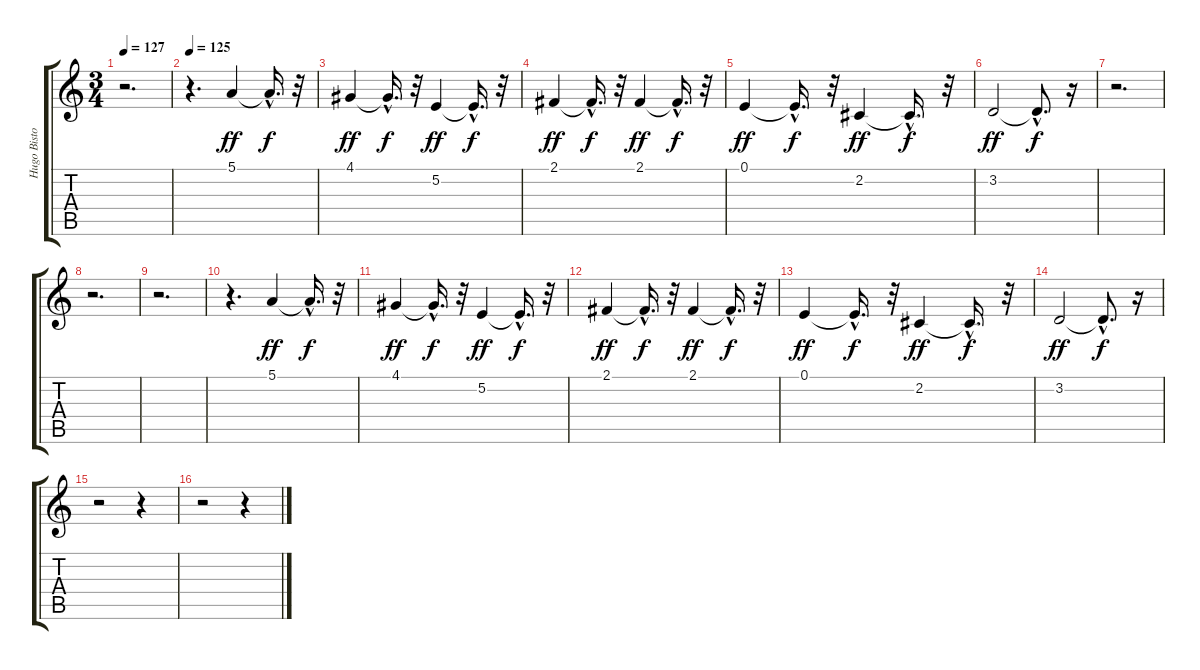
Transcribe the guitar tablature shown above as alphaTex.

\track ("Hugo Bistolfi Coros" "Hugo Bisto") {instrument lead5charang}
\staff {score tabs}
\tuning (E4 B3 G3 D3 A2 E2) {hide}
\ts (3 4)
\tempo 127
\clef g2
\ks c
r.2{d dy f} |
\tempo 125
r.4{d} 5.1.4{dy ff} 5.1{hac t}.16{d dy f} r.32 |
4.1.4{dy ff} 4.1{hac t}.16{d dy f} r.32 5.2.4{dy ff} 5.2{hac t}.16{d dy f} r.32 |
2.1.4{dy ff} 2.1{hac t}.16{d dy f} r.32 2.1.4{dy ff} 2.1{hac t}.16{d dy f} r.32 |
0.1.4{dy ff} 0.1{hac t}.16{d dy f} r.32 2.2.4{dy ff} 2.2{hac t}.16{d dy f} r.32 |
3.2.2{dy ff} 3.2{hac t}.8{d dy f} r.16 |
r.2{d} |
r.2{d} |
r.2{d} |
r.4{d} 5.1.4{dy ff} 5.1{hac t}.16{d dy f} r.32 |
4.1.4{dy ff} 4.1{hac t}.16{d dy f} r.32 5.2.4{dy ff} 5.2{hac t}.16{d dy f} r.32 |
2.1.4{dy ff} 2.1{hac t}.16{d dy f} r.32 2.1.4{dy ff} 2.1{hac t}.16{d dy f} r.32 |
0.1.4{dy ff} 0.1{hac t}.16{d dy f} r.32 2.2.4{dy ff} 2.2{hac t}.16{d dy f} r.32 |
3.2.2{dy ff} 3.2{hac t}.8{d dy f} r.16 |
r.2 r.4 |
r.2 r.4
